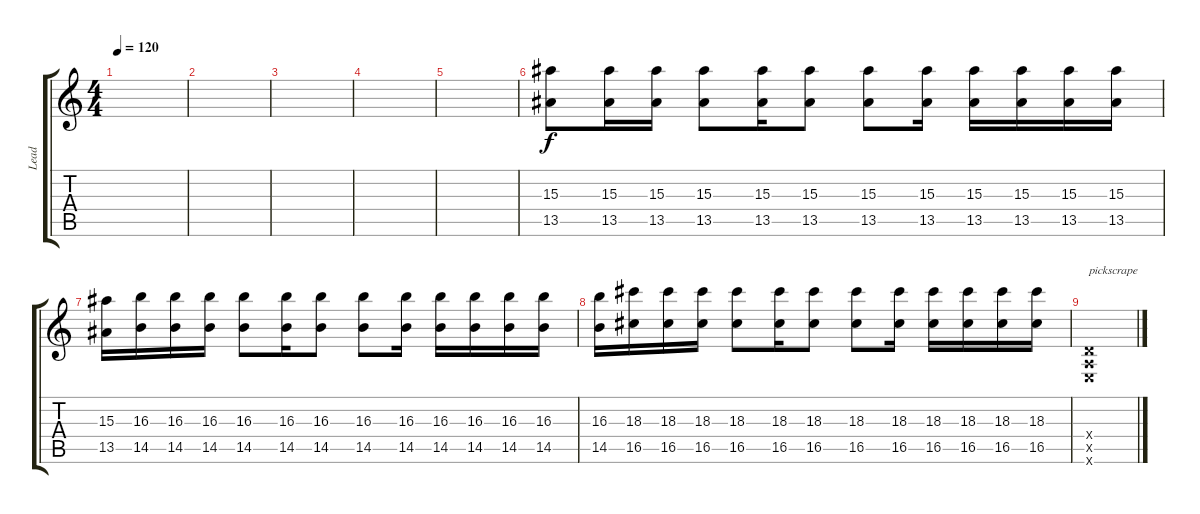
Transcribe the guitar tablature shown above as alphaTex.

\track ("Lead" "Lead") {instrument distortionguitar}
\staff {score tabs}
\tuning (E4 B3 G3 D3 A2 E2) {hide}
\ts (4 4)
\tempo 120
\clef g2
\ks c
|
|
|
|
|
(15.3 13.5).8 (15.3 13.5).16 (15.3 13.5).16 (15.3 13.5).8 (15.3 13.5).16 (15.3 13.5).8 (15.3 13.5).8 (15.3 13.5).16 (15.3 13.5).16 (15.3 13.5).16 (15.3 13.5).16 (15.3 13.5).16 |
(15.3 13.5).16 (16.3 14.5).16 (16.3 14.5).16 (16.3 14.5).16 (16.3 14.5).8 (16.3 14.5).16 (16.3 14.5).8 (16.3 14.5).8 (16.3 14.5).16 (16.3 14.5).16 (16.3 14.5).16 (16.3 14.5).16 (16.3 14.5).16 |
(16.3 14.5).16 (18.3 16.5).16 (18.3 16.5).16 (18.3 16.5).16 (18.3 16.5).8 (18.3 16.5).16 (18.3 16.5).8 (18.3 16.5).8 (18.3 16.5).16 (18.3 16.5).16 (18.3 16.5).16 (18.3 16.5).16 (18.3 16.5).16 |
(0.4{x} 0.5{x} 0.6{x}).1{txt "pickscrape"}
